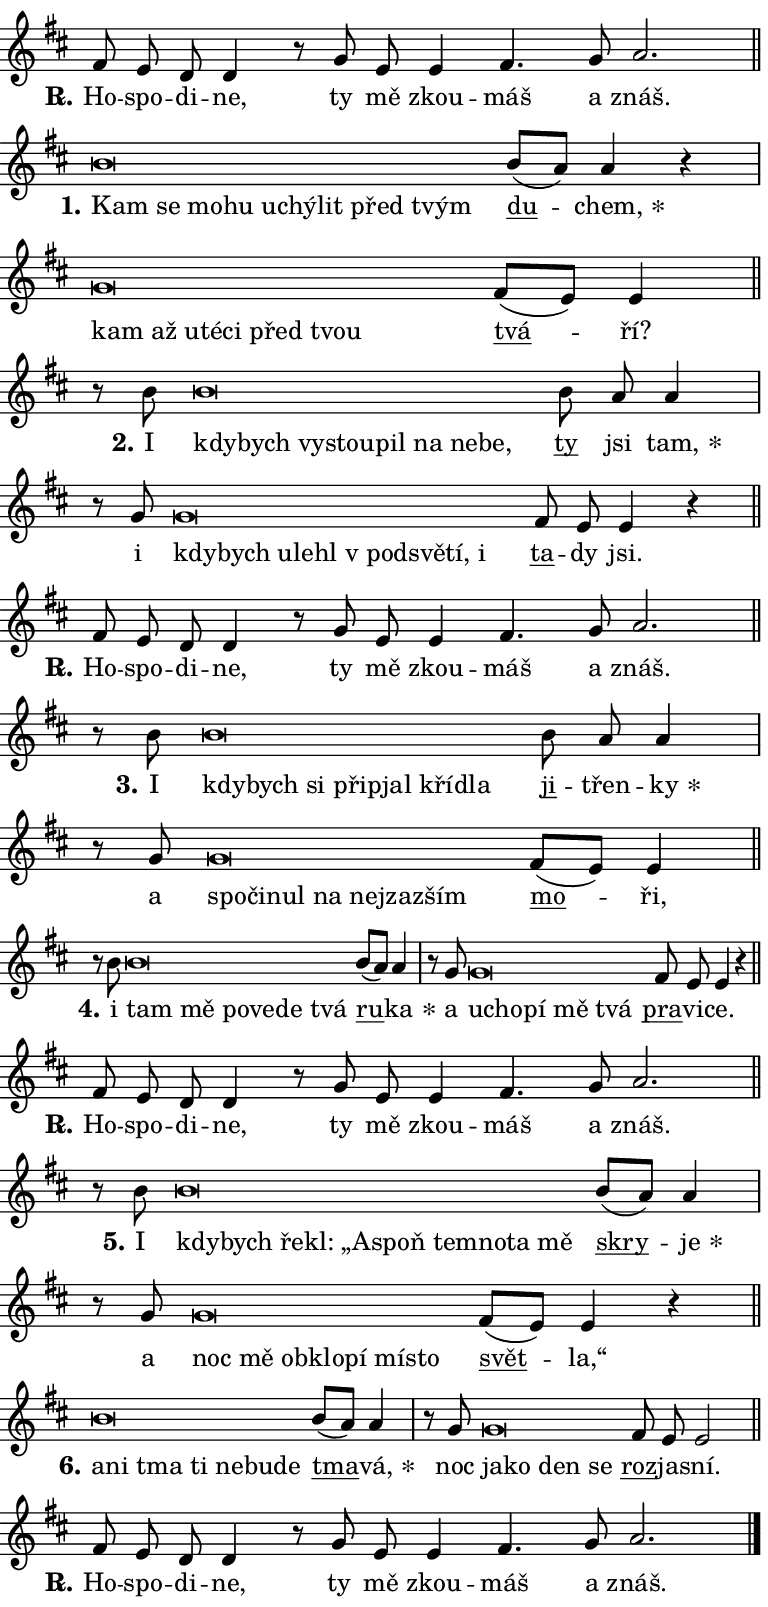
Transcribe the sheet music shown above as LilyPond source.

\version "2.24.0"
\header { tagline = "" }
\paper {
  indent = 0\cm
  top-margin = 0\cm
  right-margin = 0.13\cm % to fit lyric hyphens
  bottom-margin = 0\cm
  left-margin = 0\cm
  paper-width = 13\cm
  page-breaking = #ly:one-page-breaking
  system-system-spacing.basic-distance = #11
  score-system-spacing.basic-distance = #11
  ragged-last = ##f
}


%% Author: Thomas Morley
%% https://lists.gnu.org/archive/html/lilypond-user/2020-05/msg00002.html
#(define (line-position grob)
"Returns position of @var[grob} in current system:
   @code{'start}, if at first time-step
   @code{'end}, if at last time-step
   @code{'middle} otherwise
"
  (let* ((col (ly:item-get-column grob))
         (ln (ly:grob-object col 'left-neighbor))
         (rn (ly:grob-object col 'right-neighbor))
         (col-to-check-left (if (ly:grob? ln) ln col))
         (col-to-check-right (if (ly:grob? rn) rn col))
         (break-dir-left
           (and
             (ly:grob-property col-to-check-left 'non-musical #f)
             (ly:item-break-dir col-to-check-left)))
         (break-dir-right
           (and
             (ly:grob-property col-to-check-right 'non-musical #f)
             (ly:item-break-dir col-to-check-right))))
        (cond ((eqv? 1 break-dir-left) 'start)
              ((eqv? -1 break-dir-right) 'end)
              (else 'middle))))

#(define (tranparent-at-line-position vctor)
  (lambda (grob)
  "Relying on @code{line-position} select the relevant enry from @var{vctor}.
Used to determine transparency,"
    (case (line-position grob)
      ((end) (not (vector-ref vctor 0)))
      ((middle) (not (vector-ref vctor 1)))
      ((start) (not (vector-ref vctor 2))))))

noteHeadBreakVisibility =
#(define-music-function (break-visibility)(vector?)
"Makes @code{NoteHead}s transparent relying on @var{break-visibility}"
#{
  \override NoteHead.transparent =
    #(tranparent-at-line-position break-visibility)
#})

#(define delete-ledgers-for-transparent-note-heads
  (lambda (grob)
    "Reads whether a @code{NoteHead} is transparent.
If so this @code{NoteHead} is removed from @code{'note-heads} from
@var{grob}, which is supposed to be @code{LedgerLineSpanner}.
As a result ledgers are not printed for this @code{NoteHead}"
    (let* ((nhds-array (ly:grob-object grob 'note-heads))
           (nhds-list
             (if (ly:grob-array? nhds-array)
                 (ly:grob-array->list nhds-array)
                 '()))
           ;; Relies on the transparent-property being done before
           ;; Staff.LedgerLineSpanner.after-line-breaking is executed.
           ;; This is fragile ...
           (to-keep
             (remove
               (lambda (nhd)
                 (ly:grob-property nhd 'transparent #f))
               nhds-list)))
      ;; TODO find a better method to iterate over grob-arrays, similiar
      ;; to filter/remove etc for lists
      ;; For now rebuilt from scratch
      (set! (ly:grob-object grob 'note-heads)  '())
      (for-each
        (lambda (nhd)
          (ly:pointer-group-interface::add-grob grob 'note-heads nhd))
        to-keep))))

squashNotes = {
  \override NoteHead.X-extent = #'(-0.2 . 0.2)
  \override NoteHead.Y-extent = #'(-0.75 . 0)
  \override NoteHead.stencil =
    #(lambda (grob)
       (let ((pos (ly:grob-property grob 'staff-position)))
         (begin
           (if (< pos -7) (display "ERROR: Lower brevis then expected\n") (display ""))
           (if (<= pos -6) ly:text-interface::print ly:note-head::print))))
}
unSquashNotes = {
  \revert NoteHead.X-extent
  \revert NoteHead.Y-extent
  \revert NoteHead.stencil
}

hideNotes = \noteHeadBreakVisibility #begin-of-line-visible
unHideNotes = \noteHeadBreakVisibility #all-visible

% work-around for resetting accidentals
% https://lilypond.org/doc/v2.23/Documentation/notation/displaying-rhythms#unmetered-music
cadenzaMeasure = {
  \cadenzaOff
  \partial 1024 s1024
  \cadenzaOn
}

#(define-markup-command (accent layout props text) (markup?)
  "Underline accented syllable"
  (interpret-markup layout props
    #{\markup \override #'(offset . 4.3) \underline { #text }#}))

responsum = \markup \concat {
  "R" \hspace #-1.05 \path #0.1 #'((moveto 0 0.07) (lineto 0.9 0.8)) \hspace #0.05 "."
}

spaceSize = #0.6828661417322834 % exact space size for TeX Gyre Schola

\layout {
  \context {
    \Staff
    \remove "Time_signature_engraver"
    \override LedgerLineSpanner.after-line-breaking = #delete-ledgers-for-transparent-note-heads
  }
  \context {
    \Lyrics {
      \override LyricSpace.minimum-distance = \spaceSize
      \override LyricText.font-name = #"TeX Gyre Schola"
      \override LyricText.font-size = 1
      \override StanzaNumber.font-name = #"TeX Gyre Schola Bold"
      \override StanzaNumber.font-size = 1
    }
  }
  \context {
    \Score 
    \override NoteHead.text =
      #(lambda (grob) 
        (let ((pos (ly:grob-property grob 'staff-position)))
          #{\markup {
            \combine
              \halign #-0.55 \raise #(if (= pos -6) 0 0.5) \override #'(thickness . 2) \draw-line #'(3.2 . 0)
              \musicglyph "noteheads.sM1"
          }#}))
  }
}

% magnetic-lyrics.ily
%
%   written by
%     Jean Abou Samra <jean@abou-samra.fr>
%     Werner Lemberg <wl@gnu.org>
%
%   adapted by
%     Jiri Hon <jiri.hon@gmail.com>
%
% Version 2022-Apr-15

% https://www.mail-archive.com/lilypond-user@gnu.org/msg149350.html

#(define (Left_hyphen_pointer_engraver context)
   "Collect syllable-hyphen-syllable occurrences in lyrics and store
them in properties.  This engraver only looks to the left.  For
example, if the lyrics input is @code{foo -- bar}, it does the
following.

@itemize @bullet
@item
Set the @code{text} property of the @code{LyricHyphen} grob between
@q{foo} and @q{bar} to @code{foo}.

@item
Set the @code{left-hyphen} property of the @code{LyricText} grob with
text @q{foo} to the @code{LyricHyphen} grob between @q{foo} and
@q{bar}.
@end itemize

Use this auxiliary engraver in combination with the
@code{lyric-@/text::@/apply-@/magnetic-@/offset!} hook."
   (let ((hyphen #f)
         (text #f))
     (make-engraver
      (acknowledgers
       ((lyric-syllable-interface engraver grob source-engraver)
        (set! text grob)))
      (end-acknowledgers
       ((lyric-hyphen-interface engraver grob source-engraver)
        ;(when (not (grob::has-interface grob 'lyric-space-interface))
          (set! hyphen grob)));)
      ((stop-translation-timestep engraver)
       (when (and text hyphen)
         (ly:grob-set-object! text 'left-hyphen hyphen))
       (set! text #f)
       (set! hyphen #f)))))

#(define (lyric-text::apply-magnetic-offset! grob)
   "If the space between two syllables is less than the value in
property @code{LyricText@/.details@/.squash-threshold}, move the right
syllable to the left so that it gets concatenated with the left
syllable.

Use this function as a hook for
@code{LyricText@/.after-@/line-@/breaking} if the
@code{Left_@/hyphen_@/pointer_@/engraver} is active."
   (let ((hyphen (ly:grob-object grob 'left-hyphen #f)))
     (when hyphen
       (let ((left-text (ly:spanner-bound hyphen LEFT)))
         (when (grob::has-interface left-text 'lyric-syllable-interface)
           (let* ((common (ly:grob-common-refpoint grob left-text X))
                  (this-x-ext (ly:grob-extent grob common X))
                  (left-x-ext
                   (begin
                     ;; Trigger magnetism for left-text.
                     (ly:grob-property left-text 'after-line-breaking)
                     (ly:grob-extent left-text common X)))
                  ;; `delta` is the gap width between two syllables.
                  (delta (- (interval-start this-x-ext)
                            (interval-end left-x-ext)))
                  (details (ly:grob-property grob 'details))
                  (threshold (assoc-get 'squash-threshold details 0.2)))
             (when (< delta threshold)
               (let* (;; We have to manipulate the input text so that
                      ;; ligatures crossing syllable boundaries are not
                      ;; disabled.  For languages based on the Latin
                      ;; script this is essentially a beautification.
                      ;; However, for non-Western scripts it can be a
                      ;; necessity.
                      (lt (ly:grob-property left-text 'text))
                      (rt (ly:grob-property grob 'text))
                      (is-space (grob::has-interface hyphen 'lyric-space-interface))
                      (space (if is-space " " ""))
                      (extra-delta (if is-space spaceSize 0))
                      ;; Append new syllable.
                      (ltrt-space (if (and (string? lt) (string? rt))
                                (string-append lt space rt)
                                (make-concat-markup (list lt space rt))))
                      ;; Right-align `ltrt` to the right side.
                      (ltrt-space-markup (grob-interpret-markup
                               grob
                               (make-translate-markup
                                (cons (interval-length this-x-ext) 0)
                                (make-right-align-markup ltrt-space)))))
                 (begin
                   ;; Don't print `left-text`.
                   (ly:grob-set-property! left-text 'stencil #f)
                   ;; Set text and stencil (which holds all collected
                   ;; syllables so far) and shift it to the left.
                   (ly:grob-set-property! grob 'text ltrt-space)
                   (ly:grob-set-property! grob 'stencil ltrt-space-markup)
                   (ly:grob-translate-axis! grob (- (- delta extra-delta)) X))))))))))


#(define (lyric-hyphen::displace-bounds-first grob)
   ;; Make very sure this callback isn't triggered too early.
   (let ((left (ly:spanner-bound grob LEFT))
         (right (ly:spanner-bound grob RIGHT)))
     (ly:grob-property left 'after-line-breaking)
     (ly:grob-property right 'after-line-breaking)
     (ly:lyric-hyphen::print grob)))

squashThreshold = #0.4

\layout {
  \context {
    \Lyrics
    \consists #Left_hyphen_pointer_engraver
    \override LyricText.after-line-breaking =
      #lyric-text::apply-magnetic-offset!
    \override LyricHyphen.stencil = #lyric-hyphen::displace-bounds-first
    \override LyricText.details.squash-threshold = \squashThreshold
    \override LyricHyphen.minimum-distance = 0
    \override LyricHyphen.minimum-length = \squashThreshold
  }
}

squashText = \override LyricText.details.squash-threshold = 9999
unSquashText = \override LyricText.details.squash-threshold = \squashThreshold

leftText = \override LyricText.self-alignment-X = #LEFT
unLeftText = \revert LyricText.self-alignment-X

starOffset = #(lambda (grob) 
                (let ((x_offset (ly:self-alignment-interface::aligned-on-x-parent grob)))
                  (if (= x_offset 0) 0 (+ x_offset 1.2))))

star = #(define-music-function (syllable)(string?)
"Append star separator at the end of a syllable"
#{
  \once \override LyricText.X-offset = #starOffset
  \lyricmode { \markup {
    #syllable
    \override #'((font-name . "TeX Gyre Schola Bold")) \hspace #0.2 \lower #0.65 \larger "*"
  } }
#})

starAccent = #(define-music-function (syllable)(string?)
"Append star separator at the end of a syllable and make accent"
#{
  \once \override LyricText.X-offset = #starOffset
  \lyricmode { \markup {
    \accent #syllable
    \override #'((font-name . "TeX Gyre Schola Bold")) \hspace #0.2 \lower #0.65 \larger "*"
  } }
#})

breath = #(define-music-function (syllable)(string?)
"Append breathing indicator at the end of a syllable"
#{
  \lyricmode { \markup { #syllable "+" } }
#})

optionalBreath = #(define-music-function (syllable)(string?)
"Append optional breathing indicator at the end of a syllable"
#{
  \lyricmode { \markup { #syllable "(+)" } }
#})


\score {
    <<
        \new Voice = "melody" { \cadenzaOn \key d \major \relative { fis'8 e d d4 r8 \bar "" g e \bar "" e4 fis4. g8 a2. \cadenzaMeasure \bar "||" \break } }
        \new Lyrics \lyricsto "melody" { \lyricmode { \set stanza = \responsum
Ho -- spo -- di -- ne, ty mě zkou -- máš a znáš. } }
    >>
    \layout {}
}

\score {
    <<
        \new Voice = "melody" { \cadenzaOn \key d \major \relative { \squashNotes b'\breve*1/16 \hideNotes \breve*1/16 \bar "" \breve*1/16 \bar "" \breve*1/16 \bar "" \breve*1/16 \bar "" \breve*1/16 \bar "" \breve*1/16 \bar "" \breve*1/16 \breve*1/16 \bar "" \unHideNotes \unSquashNotes \bar "" b8[( a)] a4 r \cadenzaMeasure \bar "|" \squashNotes g\breve*1/16 \hideNotes \breve*1/16 \bar "" \breve*1/16 \bar "" \breve*1/16 \bar "" \breve*1/16 \bar "" \breve*1/16 \breve*1/16 \bar "" \unHideNotes \unSquashNotes \bar "" fis8[( e)] e4 \cadenzaMeasure \bar "||" \break } }
        \new Lyrics \lyricsto "melody" { \lyricmode { \set stanza = "1."
\leftText Kam \squashText se mo -- hu u -- chý -- lit před tvým \unLeftText \unSquashText \markup \accent du -- \star chem, \leftText kam \squashText až u -- té -- ci před tvou \unLeftText \unSquashText \markup \accent tvá -- ří? } }
    >>
    \layout {}
}

\score {
    <<
        \new Voice = "melody" { \cadenzaOn \key d \major \relative { r8 b'8 \squashNotes b\breve*1/16 \hideNotes \breve*1/16 \bar "" \breve*1/16 \bar "" \breve*1/16 \bar "" \breve*1/16 \bar "" \breve*1/16 \bar "" \breve*1/16 \breve*1/16 \bar "" \unHideNotes \unSquashNotes \bar "" b8 a a4 \cadenzaMeasure \bar "|" r8 g8 \squashNotes g\breve*1/16 \hideNotes \breve*1/16 \bar "" \breve*1/16 \bar "" \breve*1/16 \bar "" \breve*1/16 \bar "" \breve*1/16 \bar "" \breve*1/16 \bar "" \breve*1/16 \breve*1/16 \bar "" \unHideNotes \unSquashNotes \bar "" fis8 e e4 r \cadenzaMeasure \bar "||" \break } }
        \new Lyrics \lyricsto "melody" { \lyricmode { \set stanza = "2."
I \leftText kdy -- \squashText bych vy -- stou -- pil na ne -- be, \unLeftText \unSquashText \markup \accent ty jsi \star tam, i \leftText kdy -- \squashText bych u -- le -- hl "v pod" -- svě -- tí, i \unLeftText \unSquashText \markup \accent ta -- dy jsi. } }
    >>
    \layout {}
}

\score {
    <<
        \new Voice = "melody" { \cadenzaOn \key d \major \relative { fis'8 e d d4 r8 \bar "" g e \bar "" e4 fis4. g8 a2. \cadenzaMeasure \bar "||" \break } }
        \new Lyrics \lyricsto "melody" { \lyricmode { \set stanza = \responsum
Ho -- spo -- di -- ne, ty mě zkou -- máš a znáš. } }
    >>
    \layout {}
}

\score {
    <<
        \new Voice = "melody" { \cadenzaOn \key d \major \relative { r8 b'8 \squashNotes b\breve*1/16 \hideNotes \breve*1/16 \bar "" \breve*1/16 \bar "" \breve*1/16 \bar "" \breve*1/16 \bar "" \breve*1/16 \breve*1/16 \bar "" \unHideNotes \unSquashNotes \bar "" b8 a a4 \cadenzaMeasure \bar "|" r8 g8 \squashNotes g\breve*1/16 \hideNotes \breve*1/16 \bar "" \breve*1/16 \bar "" \breve*1/16 \bar "" \breve*1/16 \breve*1/16 \bar "" \unHideNotes \unSquashNotes \bar "" fis8[( e)] e4 \cadenzaMeasure \bar "||" \break } }
        \new Lyrics \lyricsto "melody" { \lyricmode { \set stanza = "3."
I \leftText kdy -- \squashText bych si při -- pjal kří -- dla \unLeftText \unSquashText \markup \accent ji -- třen -- \star ky a \leftText spo -- \squashText či -- nul na nej -- zazším \unLeftText \unSquashText \markup \accent mo -- ři, } }
    >>
    \layout {}
}

\score {
    <<
        \new Voice = "melody" { \cadenzaOn \key d \major \relative { r8 b'8 \squashNotes b\breve*1/16 \hideNotes \breve*1/16 \bar "" \breve*1/16 \bar "" \breve*1/16 \bar "" \breve*1/16 \breve*1/16 \bar "" \unHideNotes \unSquashNotes \bar "" b8[( a)] a4 \cadenzaMeasure \bar "|" r8 g8 \squashNotes g\breve*1/16 \hideNotes \breve*1/16 \bar "" \breve*1/16 \bar "" \breve*1/16 \breve*1/16 \bar "" \unHideNotes \unSquashNotes \bar "" fis8 e e4 r \cadenzaMeasure \bar "||" \break } }
        \new Lyrics \lyricsto "melody" { \lyricmode { \set stanza = "4."
i \leftText tam \squashText mě po -- ve -- de tvá \unLeftText \unSquashText \markup \accent ru -- \star ka a \leftText u -- \squashText cho -- pí mě tvá \unLeftText \unSquashText \markup \accent pra -- vi -- ce. } }
    >>
    \layout {}
}

\score {
    <<
        \new Voice = "melody" { \cadenzaOn \key d \major \relative { fis'8 e d d4 r8 \bar "" g e \bar "" e4 fis4. g8 a2. \cadenzaMeasure \bar "||" \break } }
        \new Lyrics \lyricsto "melody" { \lyricmode { \set stanza = \responsum
Ho -- spo -- di -- ne, ty mě zkou -- máš a znáš. } }
    >>
    \layout {}
}

\score {
    <<
        \new Voice = "melody" { \cadenzaOn \key d \major \relative { r8 b'8 \squashNotes b\breve*1/16 \hideNotes \breve*1/16 \bar "" \breve*1/16 \bar "" \breve*1/16 \bar "" \breve*1/16 \bar "" \breve*1/16 \bar "" \breve*1/16 \bar "" \breve*1/16 \bar "" \breve*1/16 \breve*1/16 \bar "" \unHideNotes \unSquashNotes \bar "" b8[( a)] a4 \cadenzaMeasure \bar "|" r8 g8 \squashNotes g\breve*1/16 \hideNotes \breve*1/16 \bar "" \breve*1/16 \bar "" \breve*1/16 \bar "" \breve*1/16 \bar "" \breve*1/16 \breve*1/16 \bar "" \unHideNotes \unSquashNotes \bar "" fis8[( e)] e4 r \cadenzaMeasure \bar "||" \break } }
        \new Lyrics \lyricsto "melody" { \lyricmode { \set stanza = "5."
I \leftText kdy -- \squashText bych ře -- kl: „As -- poň tem -- no -- ta mě \unLeftText \unSquashText \markup \accent skry -- \star je a \leftText noc \squashText mě ob -- klo -- pí mí -- sto \unLeftText \unSquashText \markup \accent svět -- la,“ } }
    >>
    \layout {}
}

\score {
    <<
        \new Voice = "melody" { \cadenzaOn \key d \major \relative { \squashNotes b'\breve*1/16 \hideNotes \breve*1/16 \bar "" \breve*1/16 \bar "" \breve*1/16 \bar "" \breve*1/16 \bar "" \breve*1/16 \breve*1/16 \bar "" \unHideNotes \unSquashNotes \bar "" b8[( a)] a4 \cadenzaMeasure \bar "|" r8 g8 \squashNotes g\breve*1/16 \hideNotes \breve*1/16 \bar "" \breve*1/16 \breve*1/16 \bar "" \unHideNotes \unSquashNotes \bar "" fis8 e e2 \cadenzaMeasure \bar "||" \break } }
        \new Lyrics \lyricsto "melody" { \lyricmode { \set stanza = "6."
\leftText a -- \squashText ni tma ti ne -- bu -- de \unLeftText \unSquashText \markup \accent tma -- \star vá, noc \leftText ja -- \squashText ko den se \unLeftText \unSquashText \markup \accent roz -- ja -- sní. } }
    >>
    \layout {}
}

\score {
    <<
        \new Voice = "melody" { \cadenzaOn \key d \major \relative { fis'8 e d d4 r8 \bar "" g e \bar "" e4 fis4. g8 a2. \cadenzaMeasure \bar "||" \break } \bar "|." }
        \new Lyrics \lyricsto "melody" { \lyricmode { \set stanza = \responsum
Ho -- spo -- di -- ne, ty mě zkou -- máš a znáš. } }
    >>
    \layout {}
}
